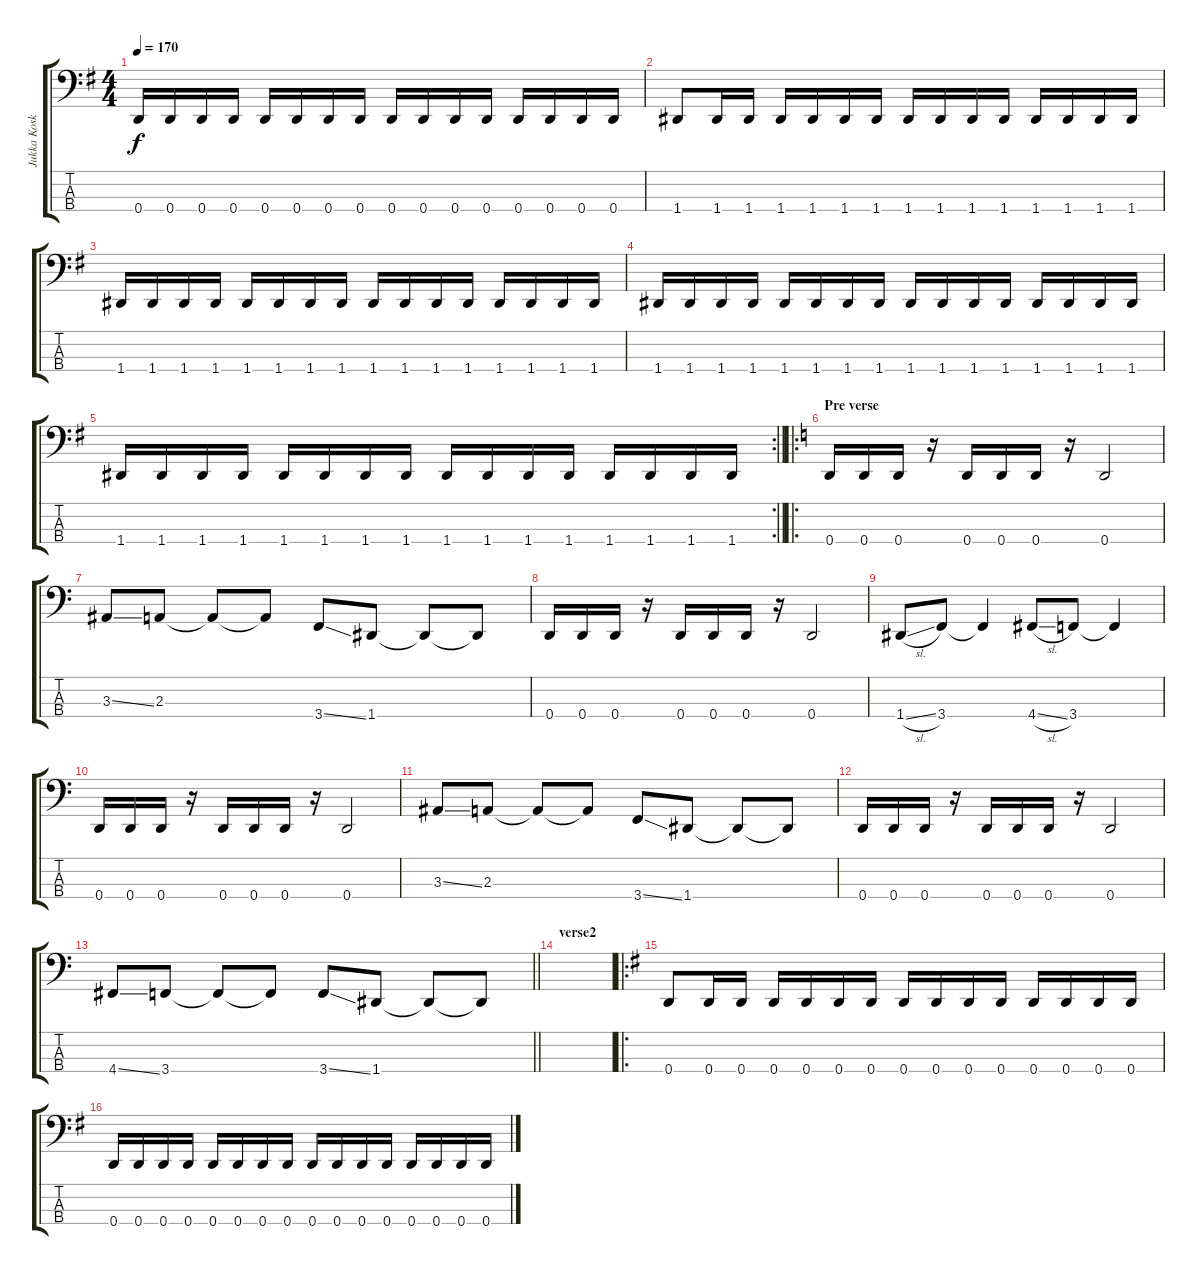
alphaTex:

\track ("Jukka Koskinen" "Jukka Kosk") {instrument electricbassfinger}
\staff {score tabs}
\tuning (F2 C2 G1 D1) {hide}
\ts (4 4)
\tempo 170
\clef f4
\ks g
0.4.16{dy f} 0.4.16 0.4.16 0.4.16 0.4.16 0.4.16 0.4.16 0.4.16 0.4.16 0.4.16 0.4.16 0.4.16 0.4.16 0.4.16 0.4.16 0.4.16 |
1.4.8 1.4.16 1.4.16 1.4.16 1.4.16 1.4.16 1.4.16 1.4.16 1.4.16 1.4.16 1.4.16 1.4.16 1.4.16 1.4.16 1.4.16 |
1.4.16 1.4.16 1.4.16 1.4.16 1.4.16 1.4.16 1.4.16 1.4.16 1.4.16 1.4.16 1.4.16 1.4.16 1.4.16 1.4.16 1.4.16 1.4.16 |
1.4.16 1.4.16 1.4.16 1.4.16 1.4.16 1.4.16 1.4.16 1.4.16 1.4.16 1.4.16 1.4.16 1.4.16 1.4.16 1.4.16 1.4.16 1.4.16 |
\rc 2
\barLineRight lightlight
1.4.16 1.4.16 1.4.16 1.4.16 1.4.16 1.4.16 1.4.16 1.4.16 1.4.16 1.4.16 1.4.16 1.4.16 1.4.16 1.4.16 1.4.16 1.4.16 |
\ro
\section ("" "Pre verse")
\ks c
0.4.16 0.4.16 0.4.16 r.16 0.4.16 0.4.16 0.4.16 r.16 0.4.2 |
3.3{ss}.8 2.3.8 2.3{t}.8 2.3{t}.8 3.4{ss}.8 1.4.8 1.4{t}.8 1.4{t}.8 |
0.4.16 0.4.16 0.4.16 r.16 0.4.16 0.4.16 0.4.16 r.16 0.4.2 |
1.4{sl}.8 3.4.8 3.4{t}.4 4.4{sl}.8 3.4.8 3.4{t}.4 |
0.4.16 0.4.16 0.4.16 r.16 0.4.16 0.4.16 0.4.16 r.16 0.4.2 |
3.3{ss}.8 2.3.8 2.3{t}.8 2.3{t}.8 3.4{ss}.8 1.4.8 1.4{t}.8 1.4{t}.8 |
0.4.16 0.4.16 0.4.16 r.16 0.4.16 0.4.16 0.4.16 r.16 0.4.2 |
\barLineRight lightlight
4.4{ss}.8 3.4.8 3.4{t}.8 3.4{t}.8 3.4{ss}.8 1.4.8 1.4{t}.8 1.4{t}.8 |
\section ("" "verse2")
|
\ro
\ks g
0.4.8 0.4.16 0.4.16 0.4.16 0.4.16 0.4.16 0.4.16 0.4.16 0.4.16 0.4.16 0.4.16 0.4.16 0.4.16 0.4.16 0.4.16 |
0.4.16 0.4.16 0.4.16 0.4.16 0.4.16 0.4.16 0.4.16 0.4.16 0.4.16 0.4.16 0.4.16 0.4.16 0.4.16 0.4.16 0.4.16 0.4.16
